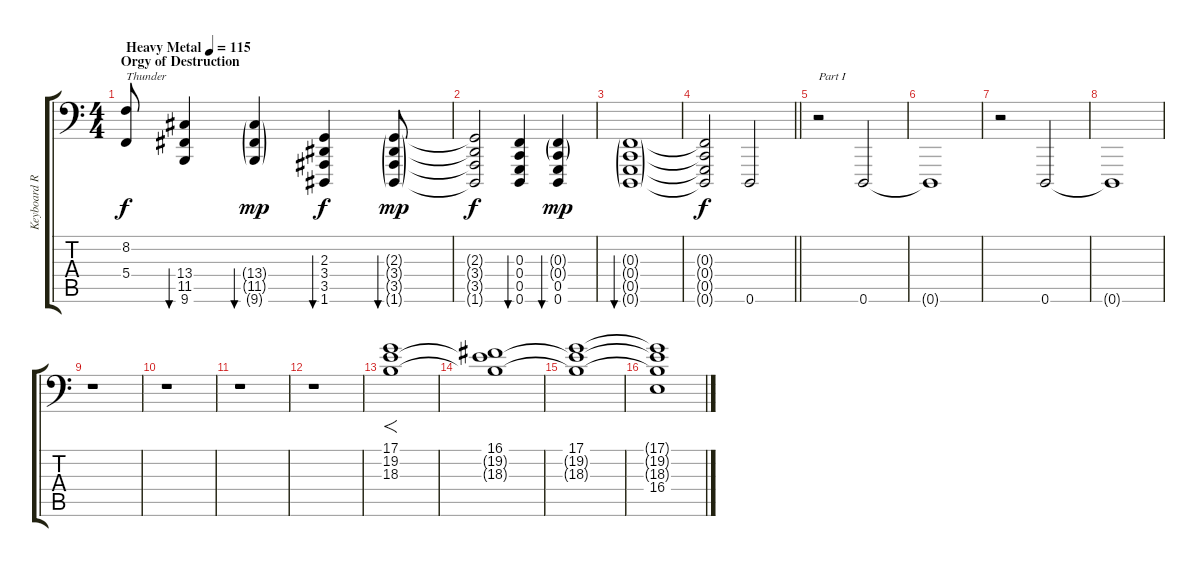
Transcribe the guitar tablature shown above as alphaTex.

\track ("Keyboard Rythm" "Keyboard R") {instrument synthstrings1}
\staff {score tabs}
\tuning (D3 A2 F2 C2 G1 D1) {hide}
\ts (4 4)
\section ("" "Orgy of Destruction")
\tempo (115 "Heavy Metal")
\tempo 120
\tempo (115 "Heavy Metal")
\clef f4
\ks c
(8.2 5.4).8{txt "Thunder" dy f volume 16 balance 8 instrument gunshot} (13.4 11.5 9.6).4{bu 480} (13.4{g} 11.5{g} 9.6{g}).4{bu 480 dy mp} (2.3 3.4 3.5 1.6).4{bu 480 dy f} (2.3{g} 3.4{g} 3.5{g} 1.6{g}).8{bu 480 dy mp} |
(2.3{t} 3.4{t} 3.5{t} 1.6{t}).2{dy f} (0.3 0.4 0.5 0.6).4{bu 480} (0.3{g} 0.4{g} 0.5 0.6).4{bu 480 dy mp} |
(0.3{g} 0.4{g} 0.5{g} 0.6{g}).1{bu 480} |
\barLineRight lightlight
(0.3{t} 0.4{t} 0.5{t} 0.6{t}).2{dy f} 0.6.2{volume 13 instrument reversecymbal} |
r.2{txt "Part I"} 0.6.2{volume 8 instrument seashore} |
0.6{t}.1 |
r.2 0.6.2{volume 7} |
0.6{t}.1 |
r.1 |
r.1 |
r.1 |
r.1 |
(17.1 19.2 18.3).1{f volume 8 instrument synthstrings1} |
(16.1 19.2{t} 18.3{t}).1{volume 4} |
(17.1 19.2{t} 18.3{t}).1{volume 8} |
(17.1{t} 19.2{t} 18.3{t} 16.4).1{volume 5}
